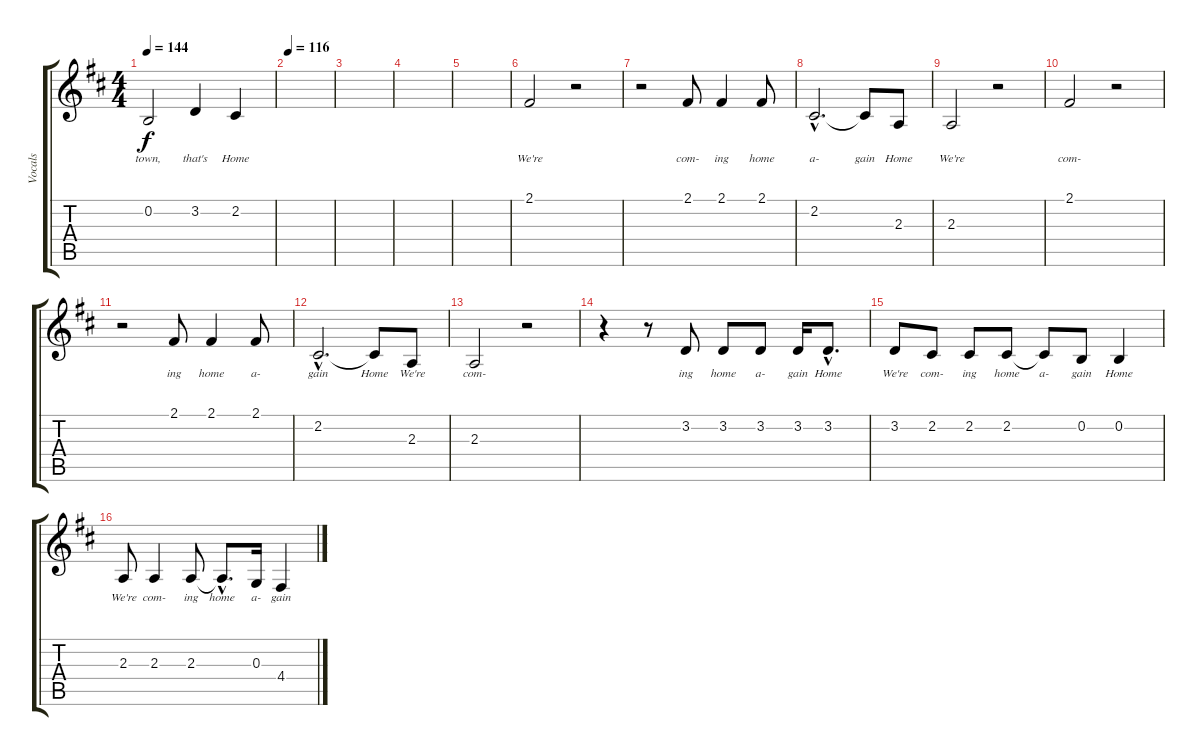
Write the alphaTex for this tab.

\track ("Vocals" "Vocals") {instrument clarinet}
\staff {score tabs}
\tuning (E4 B3 G3 D3 A2 E2) {hide}
\ts (4 4)
\tempo 144
\clef g2
\ks d
0.2.2{lyrics (0 "town,") lyrics (1 "") lyrics (2 "") lyrics (3 "") lyrics (4 "") dy f} 3.2.4{lyrics (0 "that's") lyrics (1 "") lyrics (2 "") lyrics (3 "") lyrics (4 "")} 2.2.4{lyrics (0 "Home") lyrics (1 "") lyrics (2 "") lyrics (3 "") lyrics (4 "")} |
\tempo 116
|
|
|
|
2.1.2{lyrics (0 "We're") lyrics (1 "") lyrics (2 "") lyrics (3 "") lyrics (4 "")} r.2 |
r.2 2.1.8{lyrics (0 "com-") lyrics (1 "") lyrics (2 "") lyrics (3 "") lyrics (4 "")} 2.1.4{lyrics (0 "ing") lyrics (1 "") lyrics (2 "") lyrics (3 "") lyrics (4 "")} 2.1.8{lyrics (0 "home") lyrics (1 "") lyrics (2 "") lyrics (3 "") lyrics (4 "")} |
2.2{hac}.2{d lyrics (0 "a-") lyrics (1 "") lyrics (2 "") lyrics (3 "") lyrics (4 "")} 2.2{t}.8{lyrics (0 "gain") lyrics (1 "") lyrics (2 "") lyrics (3 "") lyrics (4 "")} 2.3.8{lyrics (0 "Home") lyrics (1 "") lyrics (2 "") lyrics (3 "") lyrics (4 "")} |
2.3.2{lyrics (0 "We're") lyrics (1 "") lyrics (2 "") lyrics (3 "") lyrics (4 "")} r.2 |
2.1.2{lyrics (0 "com-") lyrics (1 "") lyrics (2 "") lyrics (3 "") lyrics (4 "")} r.2 |
r.2 2.1.8{lyrics (0 "ing") lyrics (1 "") lyrics (2 "") lyrics (3 "") lyrics (4 "")} 2.1.4{lyrics (0 "home") lyrics (1 "") lyrics (2 "") lyrics (3 "") lyrics (4 "")} 2.1.8{lyrics (0 "a-") lyrics (1 "") lyrics (2 "") lyrics (3 "") lyrics (4 "")} |
2.2{hac}.2{d lyrics (0 "gain") lyrics (1 "") lyrics (2 "") lyrics (3 "") lyrics (4 "")} 2.2{t}.8{lyrics (0 "Home") lyrics (1 "") lyrics (2 "") lyrics (3 "") lyrics (4 "")} 2.3.8{lyrics (0 "We're") lyrics (1 "") lyrics (2 "") lyrics (3 "") lyrics (4 "")} |
2.3.2{lyrics (0 "com-") lyrics (1 "") lyrics (2 "") lyrics (3 "") lyrics (4 "")} r.2 |
r.4 r.8 3.2.8{lyrics (0 "ing") lyrics (1 "") lyrics (2 "") lyrics (3 "") lyrics (4 "")} 3.2.8{lyrics (0 "home") lyrics (1 "") lyrics (2 "") lyrics (3 "") lyrics (4 "")} 3.2.8{lyrics (0 "a-") lyrics (1 "") lyrics (2 "") lyrics (3 "") lyrics (4 "")} 3.2.16{lyrics (0 "gain") lyrics (1 "") lyrics (2 "") lyrics (3 "") lyrics (4 "")} 3.2{hac}.8{d lyrics (0 "Home") lyrics (1 "") lyrics (2 "") lyrics (3 "") lyrics (4 "")} |
3.2.8{lyrics (0 "We're") lyrics (1 "") lyrics (2 "") lyrics (3 "") lyrics (4 "")} 2.2.8{lyrics (0 "com-") lyrics (1 "") lyrics (2 "") lyrics (3 "") lyrics (4 "")} 2.2.8{lyrics (0 "ing") lyrics (1 "") lyrics (2 "") lyrics (3 "") lyrics (4 "")} 2.2.8{lyrics (0 "home") lyrics (1 "") lyrics (2 "") lyrics (3 "") lyrics (4 "")} 2.2{t}.8{lyrics (0 "a-") lyrics (1 "") lyrics (2 "") lyrics (3 "") lyrics (4 "")} 0.2.8{lyrics (0 "gain") lyrics (1 "") lyrics (2 "") lyrics (3 "") lyrics (4 "")} 0.2.4{lyrics (0 "Home") lyrics (1 "") lyrics (2 "") lyrics (3 "") lyrics (4 "")} |
2.3.8{lyrics (0 "We're") lyrics (1 "") lyrics (2 "") lyrics (3 "") lyrics (4 "")} 2.3.4{lyrics (0 "com-") lyrics (1 "") lyrics (2 "") lyrics (3 "") lyrics (4 "")} 2.3.8{lyrics (0 "ing") lyrics (1 "") lyrics (2 "") lyrics (3 "") lyrics (4 "")} 2.3{hac t}.8{d lyrics (0 "home") lyrics (1 "") lyrics (2 "") lyrics (3 "") lyrics (4 "")} 0.3.16{lyrics (0 "a-") lyrics (1 "") lyrics (2 "") lyrics (3 "") lyrics (4 "")} 4.4.4{lyrics (0 "gain") lyrics (1 "") lyrics (2 "") lyrics (3 "") lyrics (4 "")}
